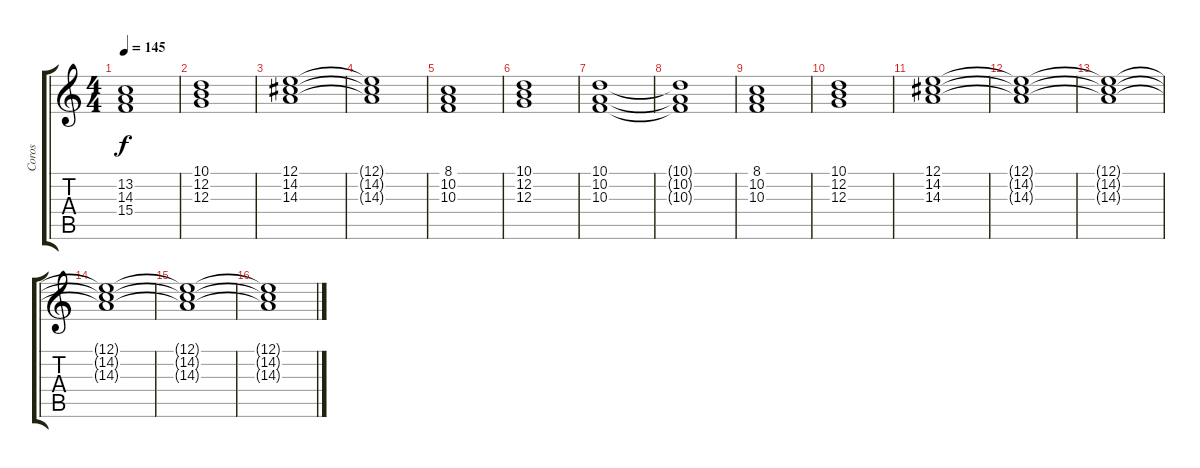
\track ("Coros" "Coros") {instrument choiraahs}
\staff {score tabs}
\tuning (E4 B3 G3 D3 A2 E2) {hide}
\ts (4 4)
\tempo 145
\clef g2
\ks c
(13.2 14.3 15.4).1{dy f} |
(10.1 12.2 12.3).1 |
(12.1 14.2 14.3).1 |
(12.1{t} 14.2{t} 14.3{t}).1 |
(8.1 10.2 10.3).1 |
(10.1 12.2 12.3).1 |
(10.1 10.2 10.3).1 |
(10.1{t} 10.2{t} 10.3{t}).1 |
(8.1 10.2 10.3).1 |
(10.1 12.2 12.3).1 |
(12.1 14.2 14.3).1 |
(12.1{t} 14.2{t} 14.3{t}).1 |
(12.1{t} 14.2{t} 14.3{t}).1 |
(12.1{t} 14.2{t} 14.3{t}).1 |
(12.1{t} 14.2{t} 14.3{t}).1 |
(12.1{t} 14.2{t} 14.3{t}).1
